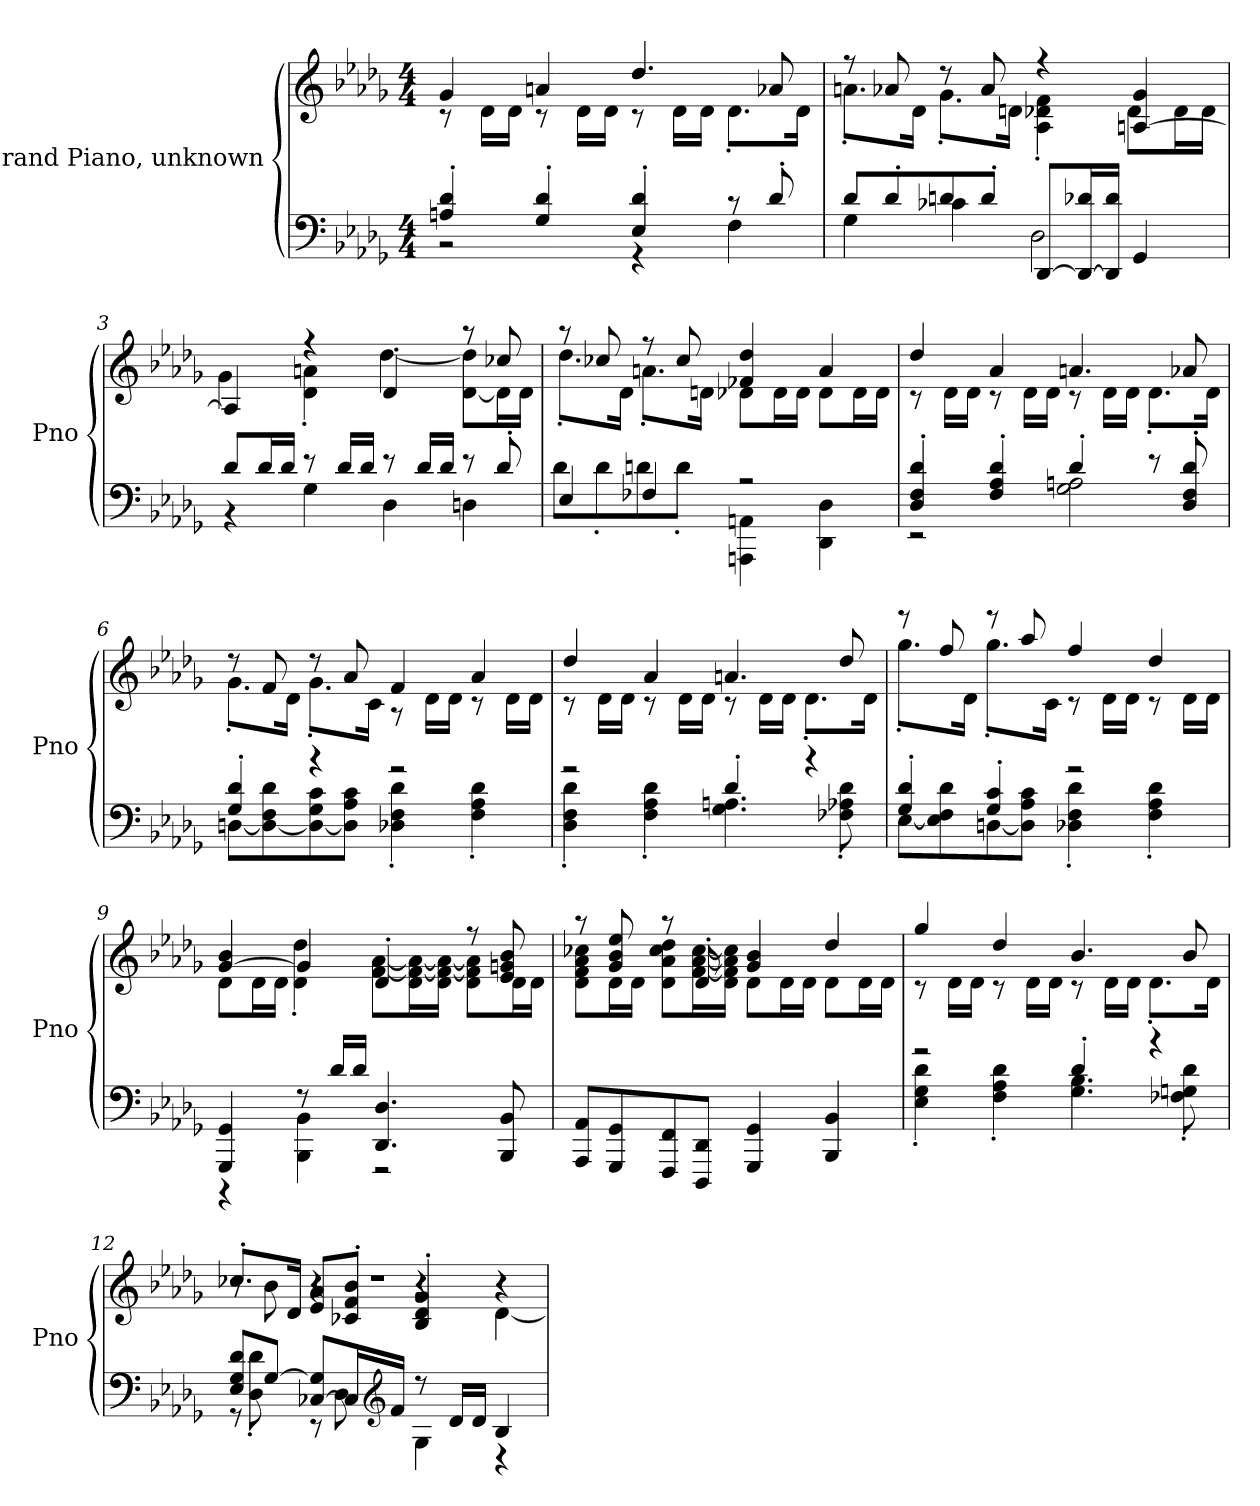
**kern	**kern
*part1	*part1
*staff2	*staff1
*I"Grand Piano, unknown	*
*I'Pno	*
*clefF4	*clefG2
*k[b-e-a-d-g-]	*k[b-e-a-d-g-]
*M4/4	*M4/4
*MM120	*MM120
=1	=1
*^	*^
4An/' 4d-/'	2r	4g-/	8r
.	.	.	16d-\LL
.	.	.	16d-\JJ
4G-/' 4d-/'	.	4an/	8r
.	.	.	16d-\LL
.	.	.	16d-\JJ
4E-/' 4d-/'	4r	4.dd-/	8r
.	.	.	16d-\LL
.	.	.	16d-\JJ
8r	4F\	.	8.d-'\L
8d-'/	.	8a-X/	.
.	.	.	16d-\Jk
=2	=2	=2	=2
8d-/L	4G-\	8r	8.an'\L
8d-'/	.	8a-X/	.
.	.	.	16d-\Jk
8dn/	4c-X\	8r	8.g-'\L
8d'/J	.	8a-/	.
.	.	.	16dn\Jk
[8DD-/L	2D-\	4r	4A-\' 4d-X\' 4f\'
16DD-/_ 16d-X/L	.	.	.
16DD-/] 16d-/JJ	.	.	.
4GG-/	.	[4An/ 4g-/	8d-\L
.	.	.	16d-\L
.	.	.	16d-\JJ
!!LO:LB:g=z	!!
=3	=3	=3	=3
8d-/L	4r	4A/]	4g-\
16d-/L	.	.	.
16d-/JJ	.	.	.
8r	4G-\	4r	4d-\' 4an\'
16d-/LL	.	.	.
16d-/JJ	.	.	.
8r	4D-\	4d-'/	[4dd-\
16d-/LL	.	.	.
16d-/JJ	.	.	.
8r	4Dn\	8r	[8d-\ 8dd-\]L
8d-'/	.	8cc-X/	16d-\L]
.	.	.	16d-\JJ
=4	=4	=4	=4
4E-/	8d-\L	8r	8.dd-'\L
.	8d-'\	8cc-X/	.
.	.	.	16d-\Jk
4F-X/	8dn\	8r	8.an'\L
.	8d'\J	8cc-/	.
.	.	.	16dn\Jk
2r	4AAAn\ 4AAn\	4f-X/ 4dd-/	8d-X\L
.	.	.	16d-\L
.	.	.	16d-\JJ
.	4DD-\ 4D-\	4a/	8d-\L
.	.	.	16d-\L
.	.	.	16d-\JJ
!!LO:LB:g=z	!!
=5	=5	=5	=5
4D-/' 4F/' 4d-/'	2r	4dd-/	8r
.	.	.	16d-\LL
.	.	.	16d-\JJ
4F/' 4A-/' 4d-/'	.	4a-/	8r
.	.	.	16d-\LL
.	.	.	16d-\JJ
4d-'/	2G-\ 2An\	4.an/	8r
.	.	.	16d-\LL
.	.	.	16d-\JJ
8r	.	.	8.d-'\L
8D-/' 8F/' 8d-/'	.	8a-X/	.
.	.	.	16d-\Jk
=6	=6	=6	=6
4G-/' 4d-/'	[8Dn\L	8r	8.g-'\L
.	8D\_ 8F\ 8d-\	8f/	.
.	.	.	16d-\Jk
4r	8D\_ 8G-\ 8c\	8r	8.g-'\L
.	8D\] 8A-\ 8c\J	8a-/	.
.	.	.	16c\Jk
2r	4D-X\' 4F\' 4d-\'	4f/	8r
.	.	.	16d-\LL
.	.	.	16d-\JJ
.	4F\' 4A-\' 4d-\'	4a-/	8r
.	.	.	16d-\LL
.	.	.	16d-\JJ
=7	=7	=7	=7
2r	4D-\' 4F\' 4d-\'	4dd-/	8r
.	.	.	16d-\LL
.	.	.	16d-\JJ
.	4F\' 4A-\' 4d-\'	4a-/	8r
.	.	.	16d-\LL
.	.	.	16d-\JJ
4d-'/	4.G-\ 4.An\	4.an/	8r
.	.	.	16d-\LL
.	.	.	16d-\JJ
4r	.	.	8.d-'\L
.	8F-X\' 8A-X\' 8d-\'	8dd-/	.
.	.	.	16d-\Jk
!!LO:LB:g=z	!!
=8	=8	=8	=8
4G-/' 4d-/'	[8E-\L	8r	8.gg-'\L
.	8E-\] 8F\ 8d-\	8ff/	.
.	.	.	16d-\Jk
4G-/' 4c/'	[8Dn\	8r	8.gg-'\L
.	8D\] 8A-\ 8c\J	8aa-/	.
.	.	.	16c\Jk
2r	4D-X\' 4F\' 4d-\'	4ff/	8r
.	.	.	16d-\LL
.	.	.	16d-\JJ
.	4F\' 4A-\' 4d-\'	4dd-/	8r
.	.	.	16d-\LL
.	.	.	16d-\JJ
=9	=9	=9	=9
4GGG-/ 4GG-/	4r	[4g-/ 4b-/	8d-\L
.	.	.	16d-\L
.	.	.	16d-\JJ
8r	4BBB-\ 4BB-\	4g-/]	4d-\' 4dd-\'
16d-/LL	.	.	.
16d-/JJ	.	.	.
4.DD-/ 4.D-/	2r	4d-'/	[8f\ [8a-\L
.	.	.	16d-\ 16f\_ 16a-\_L
.	.	.	16d-\ 16f\_ 16a-\_JJ
.	.	8r	8d-\ 8f\] 8a-\]L
8BBB-/ 8BB-/	.	8e-/ 8gn/ 8b-/	16d-\L
.	.	.	16d-\JJ
*v	*v	*	*
!!LO:LB:g=z	!!
=10	=10	=10
8AAA-/ 8AA-/L	8r	8d-\ 8f\ 8a-\ 8cc-X\L
8GGG-/ 8GG-/	8g-/ 8b-/ 8ee-/	16d-\L
.	.	16d-\JJ
8FFF/ 8FF/	8r	8d-\ 8a-\ 8cc-\ 8dd-\L
8DDD-/ 8DD-/J	8d-'/	[16f\ [16a-\ [16cc-\L
.	.	16d-\ 16f\] 16a-\] 16cc-\]JJ
4GGG-/ 4GG-/	4g-/ 4b-/	8d-\L
.	.	16d-\L
.	.	16d-\JJ
4BBB-/ 4BB-/	4dd-/	8d-\L
.	.	16d-\L
.	.	16d-\JJ
=11	=11	=11
*^	*	*
2r	4E-\' 4G-\' 4d-\'	4gg-/	8r
.	.	.	16d-\LL
.	.	.	16d-\JJ
.	4F\' 4A-\' 4d-\'	4dd-/	8r
.	.	.	16d-\LL
.	.	.	16d-\JJ
4d-'/	4.G-\ 4.B-\	4.b-/	8r
.	.	.	16d-\LL
.	.	.	16d-\JJ
4r	.	.	8.d-'\L
.	8F-X\' 8Gn\' 8d-\'	8b-/	.
.	.	.	16d-\Jk
!!LO:PB:g=z
=12	=12	=12	=12
*	*	*	*^
8E-/ 8G-/ 8d-/L	8r	1r	8r	8.cc-X'/L
[8G-/J	8D-\' 8d-\'	.	8b-\	.
.	.	.	.	16d-/Jk
[8C-X/ 8G-/]L	8r	.	4r	8e-/ 8a-/L
16C-/L]	8D-\	.	.	8c-X/' 8f/' 8b-/'J
*clefG2	*	*	*	*
16f/JJ	.	.	.	.
8r	4G-\	.	4r	4B-/' 4d-/' 4g-/'
16d-/LL	.	.	.	.
16d-/JJ	.	.	.	.
4B-/	4r	.	[4d-\	4r
*v	*v	*	*	*
*	*v	*v	*v
=	=
*-	*-
